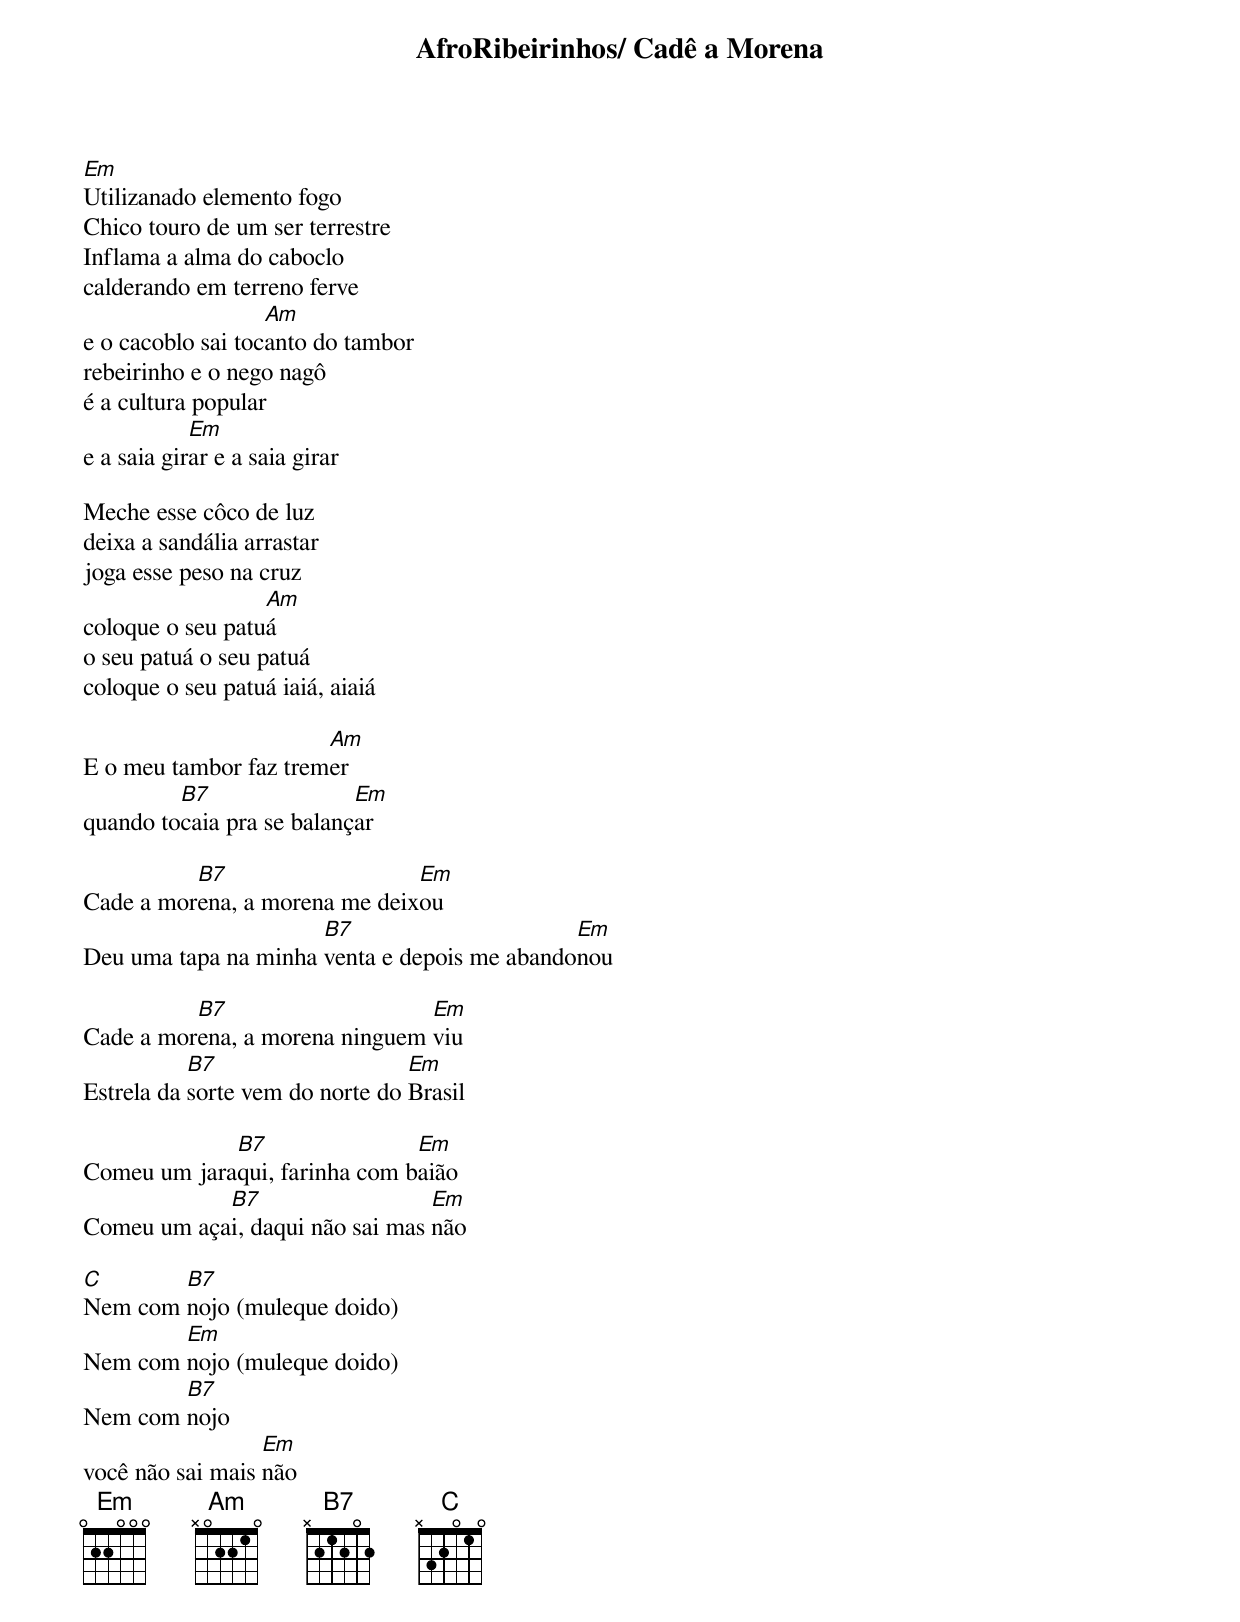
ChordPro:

{title: AfroRibeirinhos/ Cadê a Morena}

[Em]
Utilizanado elemento fogo
Chico touro de um ser terrestre
Inflama a alma do caboclo
calderando em terreno ferve
e o cacoblo sai toc[Am]anto do tambor
rebeirinho e o nego nagô
é a cultura popular
e a saia gir[Em]ar e a saia girar

Meche esse côco de luz
deixa a sandália arrastar
joga esse peso na cruz
coloque o seu patu[Am]á
o seu patuá o seu patuá
coloque o seu patuá iaiá, aiaiá

E o meu tambor faz trem[Am]er
quando to[B7]caia pra se balanç[Em]ar

Cade a mor[B7]ena, a morena me deix[Em]ou
Deu uma tapa na minha [B7]venta e depois me abando[Em]nou

Cade a mor[B7]ena, a morena ninguem [Em]viu
Estrela da [B7]sorte vem do norte do [Em]Brasil

Comeu um jara[B7]qui, farinha com b[Em]aião
Comeu um aça[B7]i, daqui não sai mas [Em]não

[C]Nem com [B7]nojo (muleque doido)
Nem com [Em]nojo (muleque doido)
Nem com [B7]nojo
você não sai mais [Em]não
